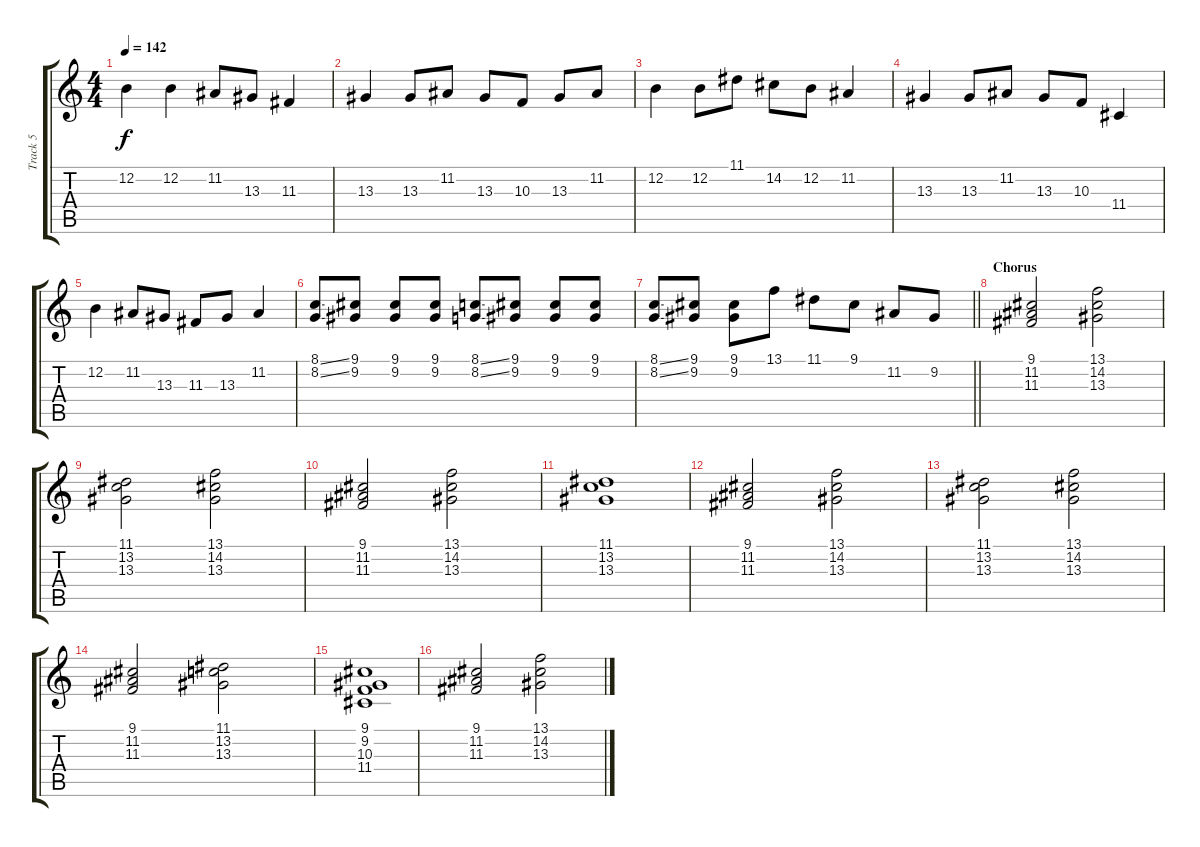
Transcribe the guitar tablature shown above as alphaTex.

\track ("Track 5" "Track 5") {instrument drawbarorgan}
\staff {score tabs}
\tuning (E4 B3 G3 D3 A2 E2) {hide}
\ts (4 4)
\tempo 142
\clef g2
\ks c
12.2.4{dy f} 12.2.4 11.2.8 13.3.8 11.3.4 |
13.3.4 13.3.8 11.2.8 13.3.8 10.3.8 13.3.8 11.2.8 |
12.2.4 12.2.8 11.1.8 14.2.8 12.2.8 11.2.4 |
13.3.4 13.3.8 11.2.8 13.3.8 10.3.8 11.4.4 |
12.2.4 11.2.8 13.3.8 11.3.8 13.3.8 11.2.4 |
(8.1{ss} 8.2{ss}).8 (9.1 9.2).8 (9.1 9.2).8 (9.1 9.2).8 (8.1{ss} 8.2{ss}).8 (9.1 9.2).8 (9.1 9.2).8 (9.1 9.2).8 |
\barLineRight lightlight
(8.1{ss} 8.2{ss}).8 (9.1 9.2).8 (9.1 9.2).8 13.1.8 11.1.8 9.1.8 11.2.8 9.2.8 |
\section ("" "Chorus")
(9.1 11.2 11.3).2 (13.1 14.2 13.3).2 |
(11.1 13.2 13.3).2 (13.1 14.2 13.3).2 |
(9.1 11.2 11.3).2 (13.1 14.2 13.3).2 |
(11.1 13.2 13.3).1 |
(9.1 11.2 11.3).2 (13.1 14.2 13.3).2 |
(11.1 13.2 13.3).2 (13.1 14.2 13.3).2 |
(9.1 11.2 11.3).2 (11.1 13.2 13.3).2 |
(9.1 9.2 10.3 11.4).1 |
(9.1 11.2 11.3).2 (13.1 14.2 13.3).2
